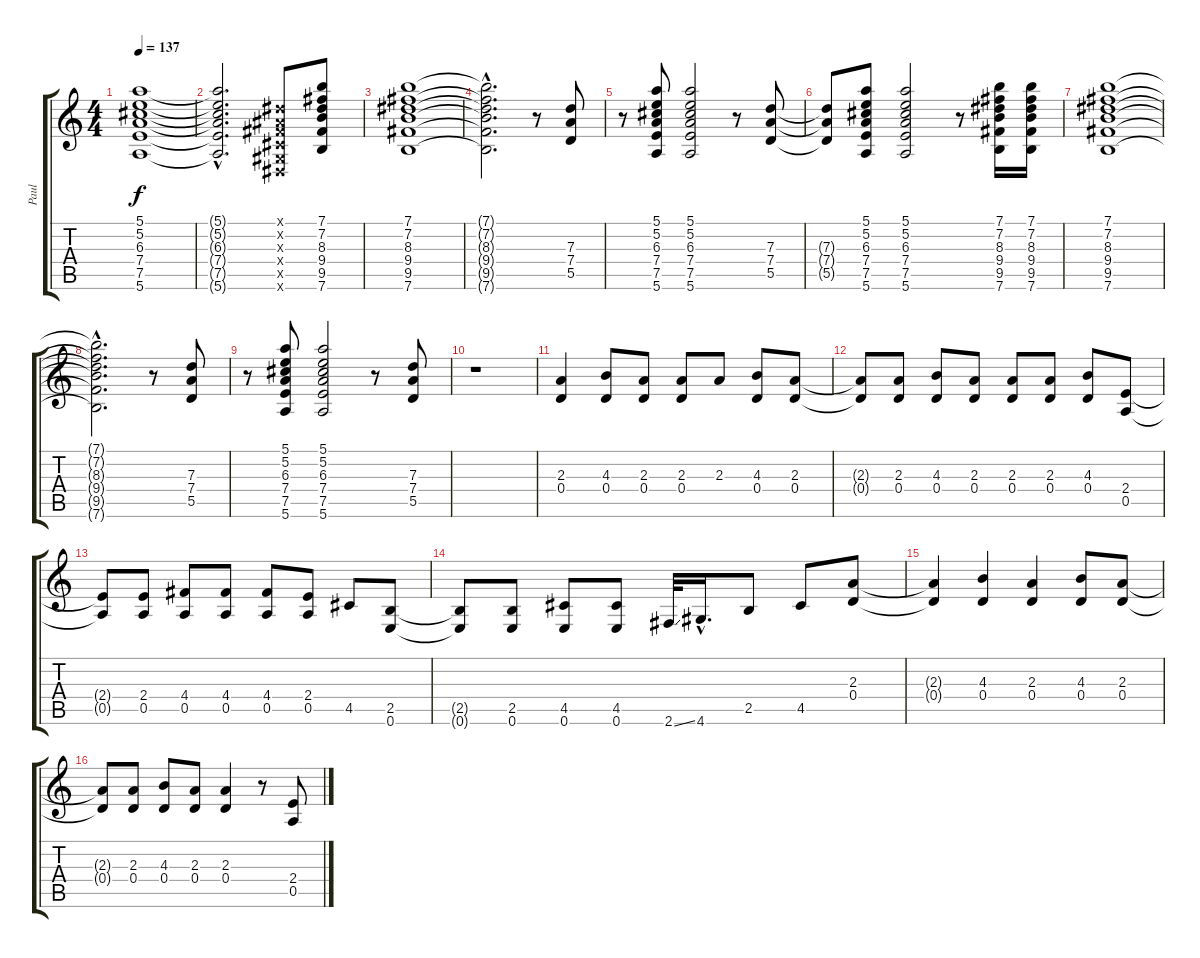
\track ("Paul" "Paul") {instrument overdrivenguitar}
\staff {score tabs}
\tuning (E4 B3 G3 D3 A2 E2) {hide}
\ts (4 4)
\tempo 137
\clef g2
\ks c
(5.1 5.2 6.3 7.4 7.5 5.6).1{dy f} |
(5.1{hac t} 5.2{hac t} 6.3{hac t} 7.4{hac t} 7.5{hac t} 5.6{hac t}).2{d} (-1.1{x} -1.2{x} -1.3{x} -1.4{x} -1.5{x} -1.6{x}).8 (7.1 7.2 8.3 9.4 9.5 7.6).8 |
(7.1 7.2 8.3 9.4 9.5 7.6).1 |
(7.1{hac t} 7.2{hac t} 8.3{hac t} 9.4{hac t} 9.5{hac t} 7.6{hac t}).2{d} r.8 (7.3 7.4 5.5).8 |
r.8 (5.1 5.2 6.3 7.4 7.5 5.6).8 (5.1 5.2 6.3 7.4 7.5 5.6).2 r.8 (7.3 7.4 5.5).8 |
(7.3{t} 7.4{t} 5.5{t}).8 (5.1 5.2 6.3 7.4 7.5 5.6).8 (5.1 5.2 6.3 7.4 7.5 5.6).2 r.8 (7.1 7.2 8.3 9.4 9.5 7.6).16 (7.1 7.2 8.3 9.4 9.5 7.6).16 |
(7.1 7.2 8.3 9.4 9.5 7.6).1 |
(7.1{hac t} 7.2{hac t} 8.3{hac t} 9.4{hac t} 9.5{hac t} 7.6{hac t}).2{d} r.8 (7.3 7.4 5.5).8 |
r.8 (5.1 5.2 6.3 7.4 7.5 5.6).8 (5.1 5.2 6.3 7.4 7.5 5.6).2 r.8 (7.3 7.4 5.5).8 |
r.1 |
(2.3 0.4).4 (4.3 0.4).8 (2.3 0.4).8 (2.3 0.4).8 2.3.8 (4.3 0.4).8 (2.3 0.4).8 |
(2.3{t} 0.4{t}).8 (2.3 0.4).8 (4.3 0.4).8 (2.3 0.4).8 (2.3 0.4).8 (2.3 0.4).8 (4.3 0.4).8 (2.4 0.5).8 |
(2.4{t} 0.5{t}).8 (2.4 0.5).8 (4.4 0.5).8 (4.4 0.5).8 (4.4 0.5).8 (2.4 0.5).8 4.5.8 (2.5 0.6).8 |
(2.5{t} 0.6{t}).8 (2.5 0.6).8 (4.5 0.6).8 (4.5 0.6).8 2.6{ss}.32 4.6{hac}.16{d} 2.5.8 4.5.8 (2.3 0.4).8 |
(2.3{t} 0.4{t}).4 (4.3 0.4).4 (2.3 0.4).4 (4.3 0.4).8 (2.3 0.4).8 |
(2.3{t} 0.4{t}).8 (2.3 0.4).8 (4.3 0.4).8 (2.3 0.4).8 (2.3 0.4).4 r.8 (2.4 0.5).8
